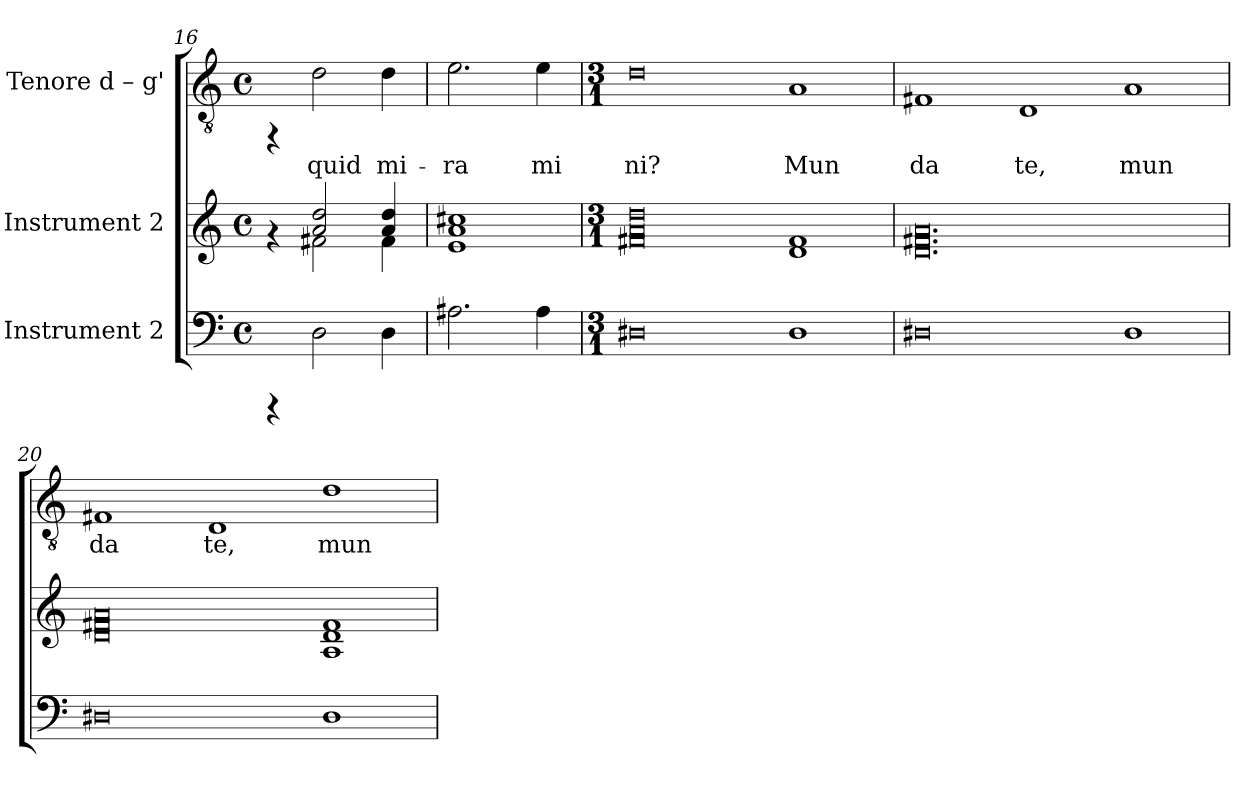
**kern	**kern	**kern	**text
*part3	*part2	*part1	*part1
*staff3	*staff2	*staff1	*staff1
*I"Instrument 2	*I"Instrument 2	*I"Tenore  d – g'	*
*clefF4	*clefG2	*clefGv2	*
*k[]	*k[]	*k[]	*
*C:	*C:	*C:	*
*M4/4	*M4/4	*M4/4	*
*met(c)	*met(c)	*met(c)	*
=16	=16	=16	=16
*	*^	*	*
4rCCC	4rf	4ryy	4rFF	.
!	!	!	!	!LO:LY:b:cj
2D\	2a/ 2dd/	2f#X\	2d\	quid
!	!	!	!	!LO:LY:b:cj
4D\	4a/ 4dd/	4f#\	4d\	mi-
!!LO:LB:g=z
=17	=17	=17	=17	=17
!	!	!	!	!LO:LY:b:cj
*	*v	*v	*	*
2.A#\	1a 1e 1cc#X	2.e\	-ra
!	!	!	!LO:LY:b:cj
4A#\	.	4e\	mi
=18	=18	=18	=18
*M3/1	*M3/1	*M3/1	*
!	!	!	!LO:LY:b:cj
0D#	0dd 0f#X 0a	0d	ni?
!	!	!	!LO:LY:b:cj
1D#	1d 1f#	1A	Mun
=19	=19	=19	=19
!	!	!	!LO:LY:b:cj
0D#	0.a 0.d 0.f#X	1F#X	da
!	!	!	!LO:LY:b:cj
.	.	1D	te,
!	!	!	!LO:LY:b:cj
1D#	.	1A	mun
=20	=20	=20	=20
!	!	!	!LO:LY:b:cj
0D#	0a 0d 0f#X	1F#X	da
!	!	!	!LO:LY:b:cj
.	.	1D	te,
!	!	!	!LO:LY:b:cj
1D#	1d 1A 1f#	1d	mun
=	=	=	=
*-	*-	*-	*-
